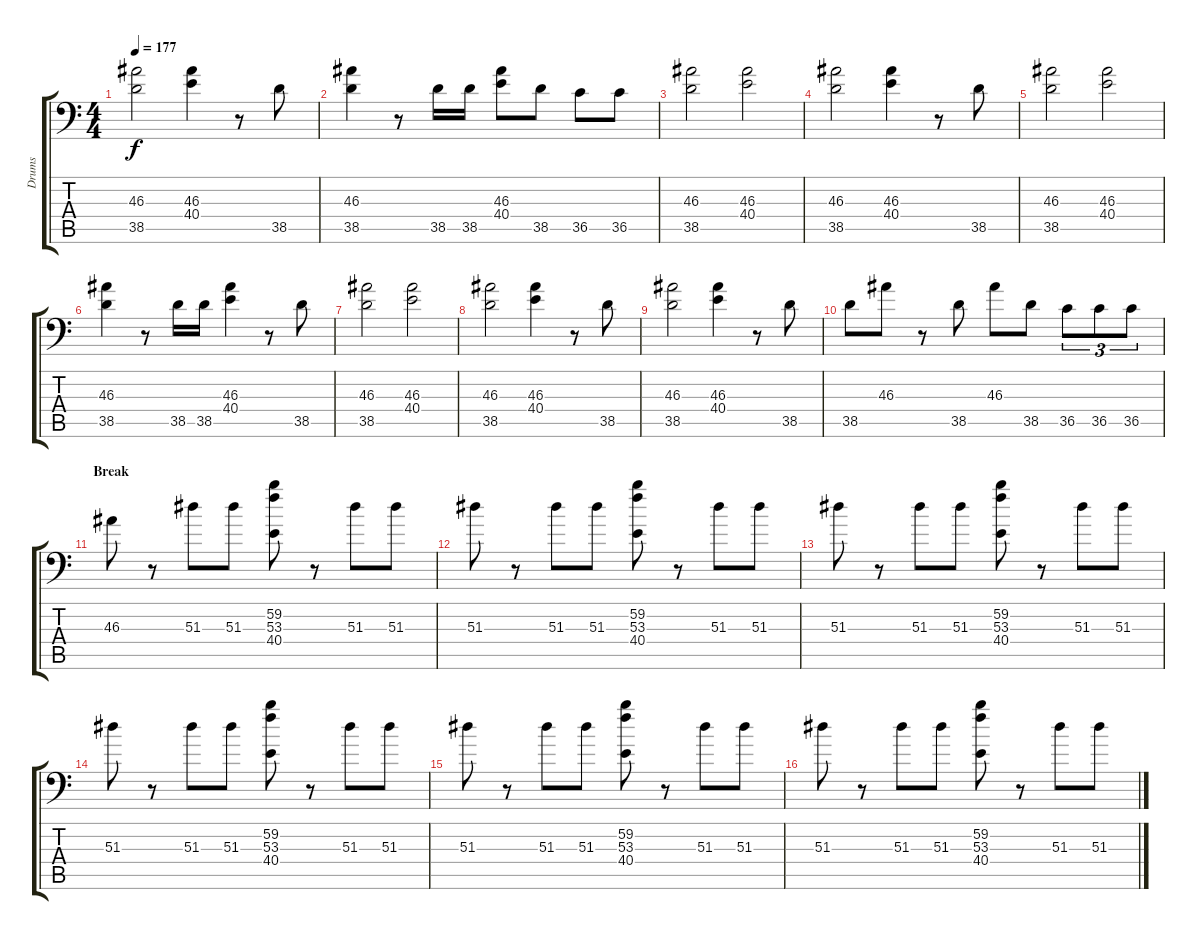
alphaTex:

\track ("Drums" "Drums") {instrument acousticgrandpiano}
\staff {score tabs}
\tuning (C-1 C-1 C-1 C-1 C-1 C-1) {hide}
\ts (4 4)
\tempo 177
\clef f4
\ks c
(46.3 38.5).2{dy f} (46.3 40.4).4 r.8 38.5.8 |
(46.3 38.5).4 r.8 38.5.16 38.5.16 (46.3 40.4).8 38.5.8 36.5.8 36.5.8 |
(46.3 38.5).2 (46.3 40.4).2 |
(46.3 38.5).2 (46.3 40.4).4 r.8 38.5.8 |
(46.3 38.5).2 (46.3 40.4).2 |
(46.3 38.5).4 r.8 38.5.16 38.5.16 (46.3 40.4).4 r.8 38.5.8 |
(46.3 38.5).2 (46.3 40.4).2 |
(46.3 38.5).2 (46.3 40.4).4 r.8 38.5.8 |
(46.3 38.5).2 (46.3 40.4).4 r.8 38.5.8 |
38.5.8 46.3.8 r.8 38.5.8 46.3.8 38.5.8 36.5.8{tu (3 2)} 36.5.8{tu (3 2)} 36.5.8{tu (3 2)} |
\section ("" "Break")
46.3.8 r.8 51.3.8 51.3.8 (59.2 53.3 40.4).8 r.8 51.3.8 51.3.8 |
51.3.8 r.8 51.3.8 51.3.8 (59.2 53.3 40.4).8 r.8 51.3.8 51.3.8 |
51.3.8 r.8 51.3.8 51.3.8 (59.2 53.3 40.4).8 r.8 51.3.8 51.3.8 |
51.3.8 r.8 51.3.8 51.3.8 (59.2 53.3 40.4).8 r.8 51.3.8 51.3.8 |
51.3.8 r.8 51.3.8 51.3.8 (59.2 53.3 40.4).8 r.8 51.3.8 51.3.8 |
51.3.8 r.8 51.3.8 51.3.8 (59.2 53.3 40.4).8 r.8 51.3.8 51.3.8
